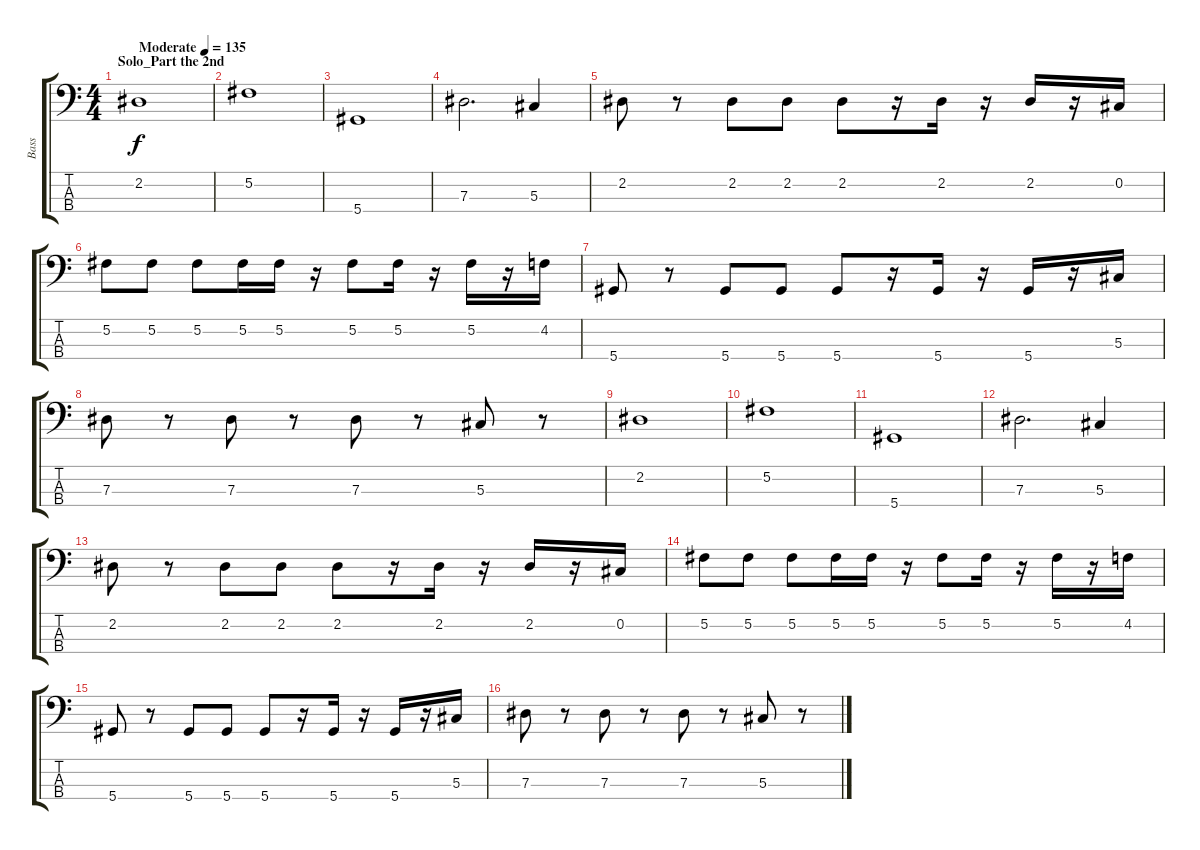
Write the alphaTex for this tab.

\track ("Bass" "Bass") {instrument electricbassfinger}
\staff {score tabs}
\tuning (Gb2 Db2 Ab1 Eb1) {hide}
\ts (4 4)
\section ("" "Solo_Part the 2nd")
\tempo (135 "Moderate")
\clef f4
\ks c
2.2.1{dy f instrument electricbassfinger} |
5.2.1 |
5.4.1 |
7.3.2{d} 5.3.4 |
2.2.8 r.8 2.2.8 2.2.8 2.2.8 r.16 2.2.16 r.16 2.2.16 r.16 0.2.16 |
5.2.8 5.2.8 5.2.8 5.2.16 5.2.16 r.16 5.2.8 5.2.16 r.16 5.2.16 r.16 4.2.16 |
5.4.8 r.8 5.4.8 5.4.8 5.4.8 r.16 5.4.16 r.16 5.4.16 r.16 5.3.16 |
7.3.8 r.8 7.3.8 r.8 7.3.8 r.8 5.3.8 r.8 |
2.2.1 |
5.2.1 |
5.4.1 |
7.3.2{d} 5.3.4 |
2.2.8 r.8 2.2.8 2.2.8 2.2.8 r.16 2.2.16 r.16 2.2.16 r.16 0.2.16 |
5.2.8 5.2.8 5.2.8 5.2.16 5.2.16 r.16 5.2.8 5.2.16 r.16 5.2.16 r.16 4.2.16 |
5.4.8 r.8 5.4.8 5.4.8 5.4.8 r.16 5.4.16 r.16 5.4.16 r.16 5.3.16 |
7.3.8 r.8 7.3.8 r.8 7.3.8 r.8 5.3.8 r.8
